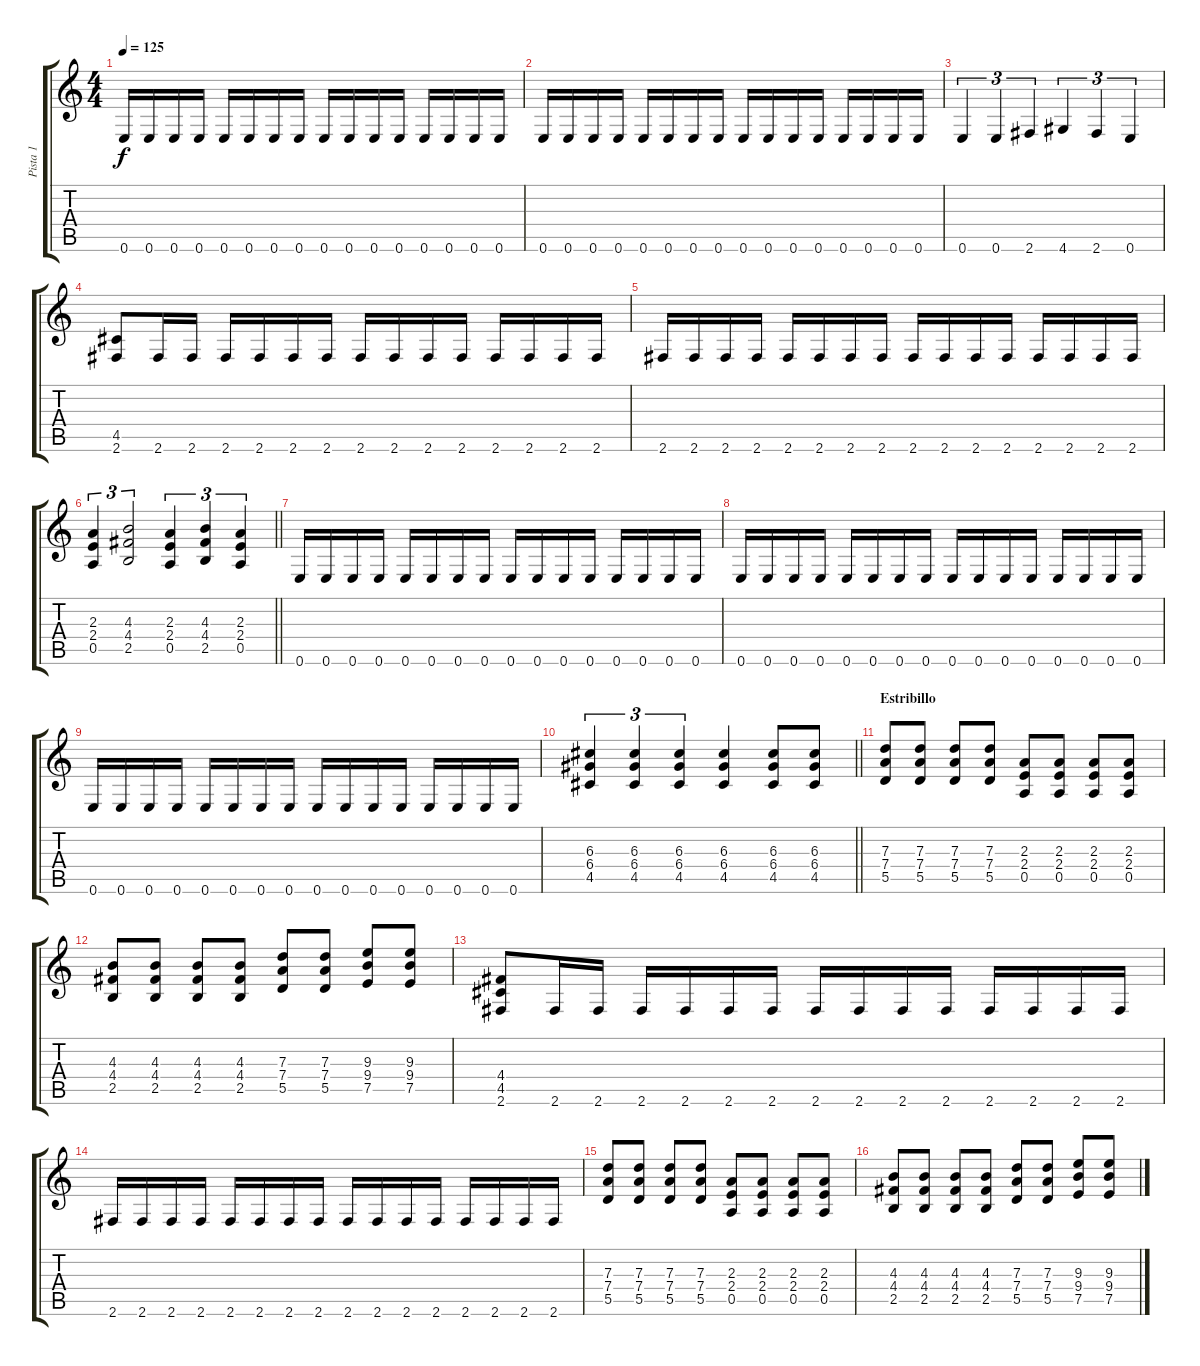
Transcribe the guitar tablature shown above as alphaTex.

\track ("Pista 1" "Pista 1") {instrument distortionguitar}
\staff {score tabs}
\tuning (E4 B3 G3 D3 A2 E2) {hide}
\ts (4 4)
\tempo 125
\clef g2
\ks c
0.6.16{dy f} 0.6.16 0.6.16 0.6.16 0.6.16 0.6.16 0.6.16 0.6.16 0.6.16 0.6.16 0.6.16 0.6.16 0.6.16 0.6.16 0.6.16 0.6.16 |
0.6.16 0.6.16 0.6.16 0.6.16 0.6.16 0.6.16 0.6.16 0.6.16 0.6.16 0.6.16 0.6.16 0.6.16 0.6.16 0.6.16 0.6.16 0.6.16 |
0.6.4{tu (3 2)} 0.6.4{tu (3 2)} 2.6.4{tu (3 2)} 4.6.4{tu (3 2)} 2.6.4{tu (3 2)} 0.6.4{tu (3 2)} |
(4.5 2.6).8 2.6.16 2.6.16 2.6.16 2.6.16 2.6.16 2.6.16 2.6.16 2.6.16 2.6.16 2.6.16 2.6.16 2.6.16 2.6.16 2.6.16 |
2.6.16 2.6.16 2.6.16 2.6.16 2.6.16 2.6.16 2.6.16 2.6.16 2.6.16 2.6.16 2.6.16 2.6.16 2.6.16 2.6.16 2.6.16 2.6.16 |
\barLineRight lightlight
(2.3 2.4 0.5).4{tu (3 2)} (4.3 4.4 2.5).2{tu (3 2)} (2.3 2.4 0.5).4{tu (3 2)} (4.3 4.4 2.5).4{tu (3 2)} (2.3 2.4 0.5).4{tu (3 2)} |
0.6.16 0.6.16 0.6.16 0.6.16 0.6.16 0.6.16 0.6.16 0.6.16 0.6.16 0.6.16 0.6.16 0.6.16 0.6.16 0.6.16 0.6.16 0.6.16 |
0.6.16 0.6.16 0.6.16 0.6.16 0.6.16 0.6.16 0.6.16 0.6.16 0.6.16 0.6.16 0.6.16 0.6.16 0.6.16 0.6.16 0.6.16 0.6.16 |
0.6.16 0.6.16 0.6.16 0.6.16 0.6.16 0.6.16 0.6.16 0.6.16 0.6.16 0.6.16 0.6.16 0.6.16 0.6.16 0.6.16 0.6.16 0.6.16 |
\barLineRight lightlight
(6.3 6.4 4.5).4{tu (3 2)} (6.3 6.4 4.5).4{tu (3 2)} (6.3 6.4 4.5).4{tu (3 2)} (6.3 6.4 4.5).4 (6.3 6.4 4.5).8 (6.3 6.4 4.5).8 |
\section ("" "Estribillo")
(7.3 7.4 5.5).8 (7.3 7.4 5.5).8 (7.3 7.4 5.5).8 (7.3 7.4 5.5).8 (2.3 2.4 0.5).8 (2.3 2.4 0.5).8 (2.3 2.4 0.5).8 (2.3 2.4 0.5).8 |
(4.3 4.4 2.5).8 (4.3 4.4 2.5).8 (4.3 4.4 2.5).8 (4.3 4.4 2.5).8 (7.3 7.4 5.5).8 (7.3 7.4 5.5).8 (9.3 9.4 7.5).8 (9.3 9.4 7.5).8 |
(4.4 4.5 2.6).8 2.6.16 2.6.16 2.6.16 2.6.16 2.6.16 2.6.16 2.6.16 2.6.16 2.6.16 2.6.16 2.6.16 2.6.16 2.6.16 2.6.16 |
2.6.16 2.6.16 2.6.16 2.6.16 2.6.16 2.6.16 2.6.16 2.6.16 2.6.16 2.6.16 2.6.16 2.6.16 2.6.16 2.6.16 2.6.16 2.6.16 |
(7.3 7.4 5.5).8 (7.3 7.4 5.5).8 (7.3 7.4 5.5).8 (7.3 7.4 5.5).8 (2.3 2.4 0.5).8 (2.3 2.4 0.5).8 (2.3 2.4 0.5).8 (2.3 2.4 0.5).8 |
(4.3 4.4 2.5).8 (4.3 4.4 2.5).8 (4.3 4.4 2.5).8 (4.3 4.4 2.5).8 (7.3 7.4 5.5).8 (7.3 7.4 5.5).8 (9.3 9.4 7.5).8 (9.3 9.4 7.5).8
